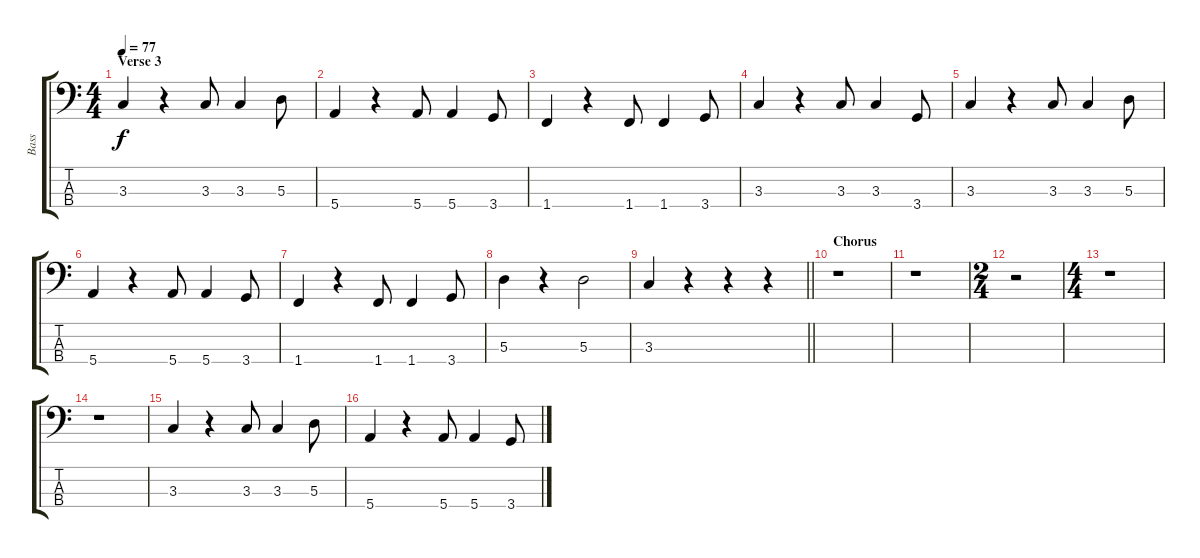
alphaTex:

\track ("Bass" "Bass") {instrument electricbassfinger}
\staff {score tabs}
\tuning (G2 D2 A1 E1) {hide}
\ts (4 4)
\section ("" "Verse 3")
\tempo 77
\clef f4
\ks c
3.3.4{dy f} r.4 3.3.8 3.3.4 5.3.8 |
5.4.4 r.4 5.4.8 5.4.4 3.4.8 |
1.4.4 r.4 1.4.8 1.4.4 3.4.8 |
3.3.4 r.4 3.3.8 3.3.4 3.4.8 |
3.3.4 r.4 3.3.8 3.3.4 5.3.8 |
5.4.4 r.4 5.4.8 5.4.4 3.4.8 |
1.4.4 r.4 1.4.8 1.4.4 3.4.8 |
5.3.4 r.4 5.3.2 |
\barLineRight lightlight
3.3.4 r.4 r.4 r.4 |
\section ("" "Chorus")
r.1 |
r.1 |
\ts (2 4)
r.2 |
\ts (4 4)
r.1 |
r.1 |
3.3.4 r.4 3.3.8 3.3.4 5.3.8 |
5.4.4 r.4 5.4.8 5.4.4 3.4.8
